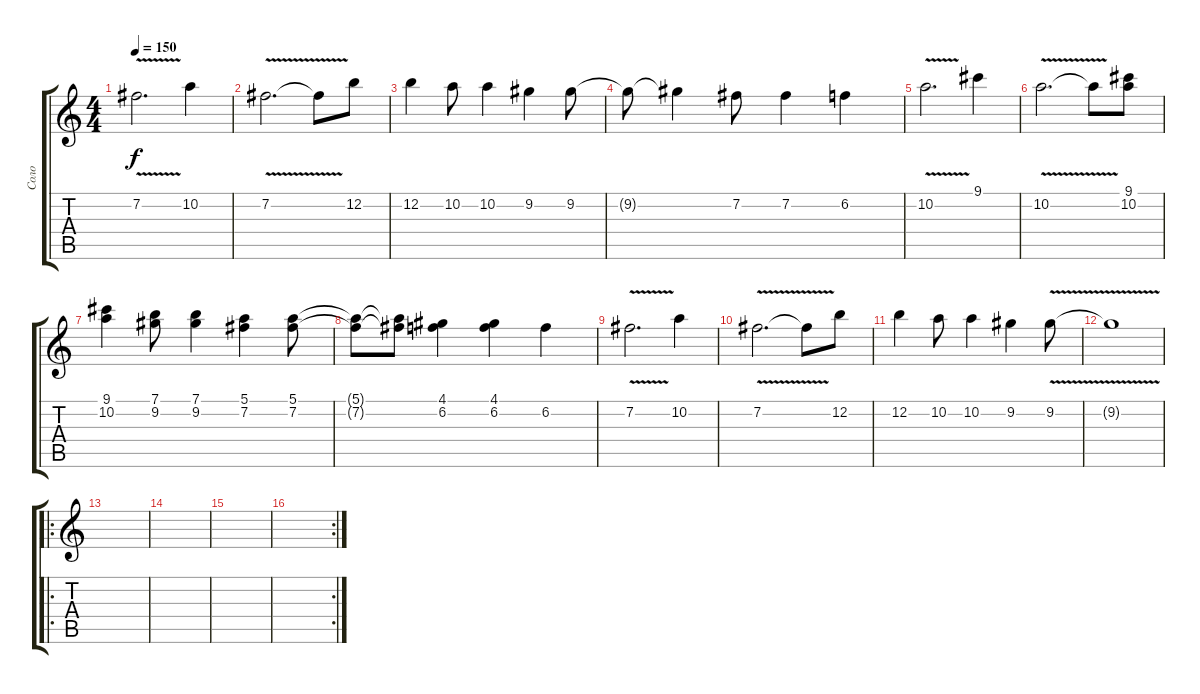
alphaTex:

\track ("Соло" "Соло") {instrument acousticguitarsteel}
\staff {score tabs}
\tuning (E4 B3 G3 D3 A2 E2) {hide}
\ts (4 4)
\tempo 150
\clef g2
\ks c
7.2{v}.2{d dy f} 10.2.4 |
7.2{v}.2{d} 7.2{t}.8 12.2.8 |
12.2.4 10.2.8 10.2.4 9.2.4 9.2.8 |
9.2{t}.8 9.2{t}.4 7.2.8 7.2.4 6.2.4 |
10.2{v}.2{d} 9.1.4 |
10.2{v}.2{d} 10.2{t}.8 (9.1 10.2).8 |
(9.1 10.2).4 (7.1 9.2).8 (7.1 9.2).4 (5.1 7.2).4 (5.1 7.2).8 |
(5.1{t} 7.2{t}).8 (5.1{t} 7.2{t}).8 (4.1 6.2).4 (4.1 6.2).4 6.2.4 |
7.2{v}.2{d} 10.2.4 |
7.2{v}.2{d} 7.2{t}.8 12.2.8 |
12.2.4 10.2.8 10.2.4 9.2.4 9.2{v}.8 |
9.2{t}.1 |
\ro
|
|
|
\rc 2
